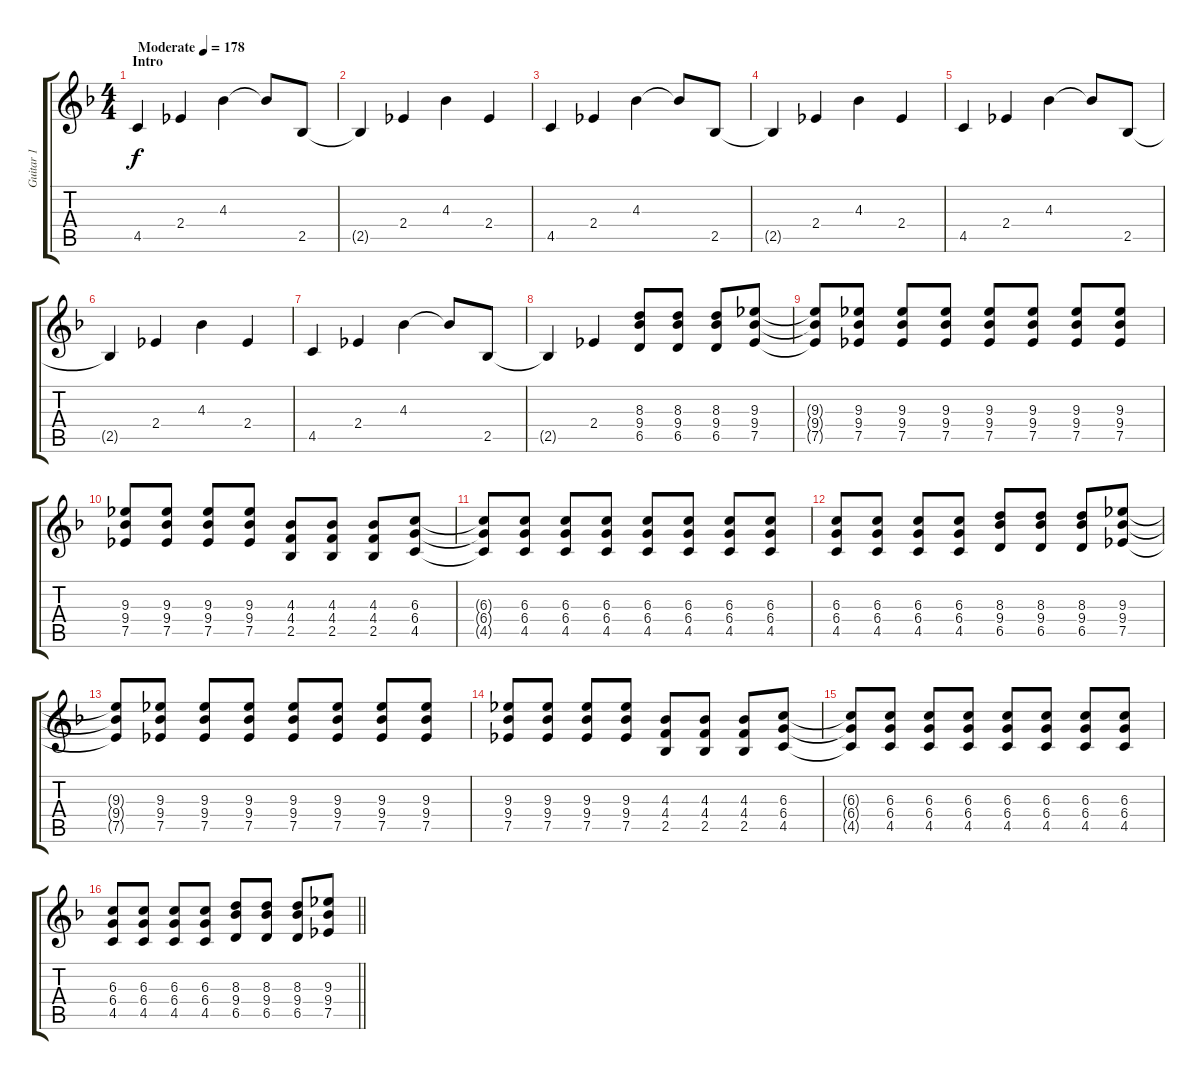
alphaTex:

\track ("Guitar 1" "Guitar 1") {instrument electricguitarclean}
\staff {score tabs}
\tuning (Eb4 Bb3 Gb3 Db3 Ab2 Eb2) {hide}
\ts (4 4)
\section ("" "Intro")
\tempo (178 "Moderate")
\clef g2
\ks f
4.5.4{dy f instrument electricguitarclean} 2.4.4 4.3.4 4.3{t}.8 2.5.8 |
2.5{t}.4 2.4.4 4.3.4 2.4.4 |
4.5.4 2.4.4 4.3.4 4.3{t}.8 2.5.8 |
2.5{t}.4 2.4.4 4.3.4 2.4.4 |
4.5.4 2.4.4 4.3.4 4.3{t}.8 2.5.8 |
2.5{t}.4 2.4.4 4.3.4 2.4.4 |
4.5.4 2.4.4 4.3.4 4.3{t}.8 2.5.8 |
2.5{t}.4 2.4.4 (8.3 9.4 6.5).8{instrument distortionguitar} (8.3 9.4 6.5).8 (8.3 9.4 6.5).8 (9.3 9.4 7.5).8 |
(9.3{t} 9.4{t} 7.5{t}).8 (9.3 9.4 7.5).8 (9.3 9.4 7.5).8 (9.3 9.4 7.5).8 (9.3 9.4 7.5).8 (9.3 9.4 7.5).8 (9.3 9.4 7.5).8 (9.3 9.4 7.5).8 |
(9.3 9.4 7.5).8 (9.3 9.4 7.5).8 (9.3 9.4 7.5).8 (9.3 9.4 7.5).8 (4.3 4.4 2.5).8 (4.3 4.4 2.5).8 (4.3 4.4 2.5).8 (6.3 6.4 4.5).8 |
(6.3{t} 6.4{t} 4.5{t}).8 (6.3 6.4 4.5).8 (6.3 6.4 4.5).8 (6.3 6.4 4.5).8 (6.3 6.4 4.5).8 (6.3 6.4 4.5).8 (6.3 6.4 4.5).8 (6.3 6.4 4.5).8 |
(6.3 6.4 4.5).8 (6.3 6.4 4.5).8 (6.3 6.4 4.5).8 (6.3 6.4 4.5).8 (8.3 9.4 6.5).8 (8.3 9.4 6.5).8 (8.3 9.4 6.5).8 (9.3 9.4 7.5).8 |
(9.3{t} 9.4{t} 7.5{t}).8 (9.3 9.4 7.5).8 (9.3 9.4 7.5).8 (9.3 9.4 7.5).8 (9.3 9.4 7.5).8 (9.3 9.4 7.5).8 (9.3 9.4 7.5).8 (9.3 9.4 7.5).8 |
(9.3 9.4 7.5).8 (9.3 9.4 7.5).8 (9.3 9.4 7.5).8 (9.3 9.4 7.5).8 (4.3 4.4 2.5).8 (4.3 4.4 2.5).8 (4.3 4.4 2.5).8 (6.3 6.4 4.5).8 |
(6.3{t} 6.4{t} 4.5{t}).8 (6.3 6.4 4.5).8 (6.3 6.4 4.5).8 (6.3 6.4 4.5).8 (6.3 6.4 4.5).8 (6.3 6.4 4.5).8 (6.3 6.4 4.5).8 (6.3 6.4 4.5).8 |
\barLineRight lightlight
(6.3 6.4 4.5).8 (6.3 6.4 4.5).8 (6.3 6.4 4.5).8 (6.3 6.4 4.5).8 (8.3 9.4 6.5).8 (8.3 9.4 6.5).8 (8.3 9.4 6.5).8 (9.3 9.4 7.5).8
